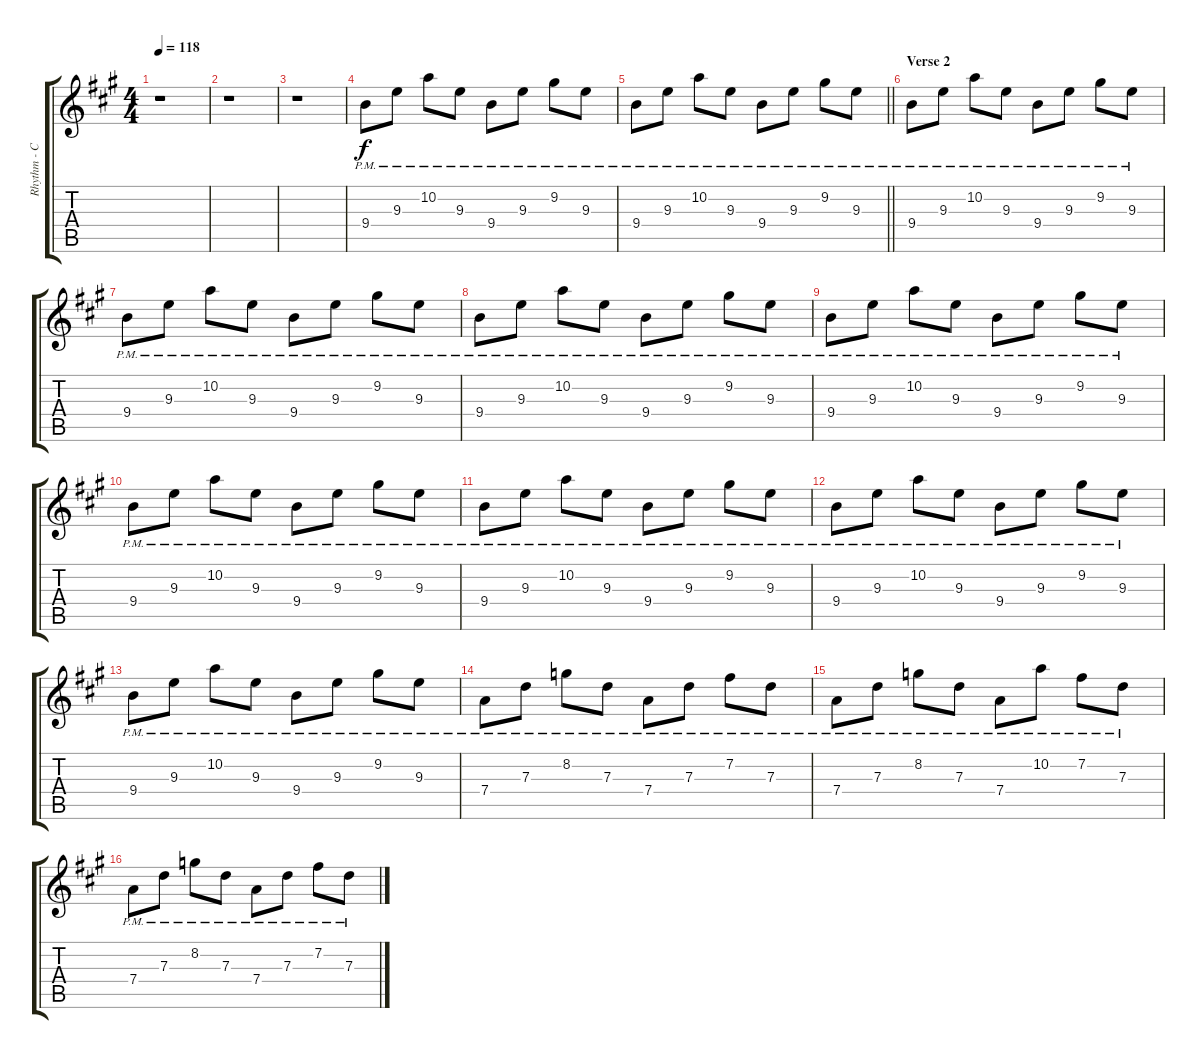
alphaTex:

\track ("Rhythm - Clean" "Rhythm - C") {instrument overdrivenguitar}
\staff {score tabs}
\tuning (E4 B3 G3 D3 A2 E2) {hide}
\ts (4 4)
\tempo 118
\clef g2
\ks a
r.1{dy f} |
r.1 |
r.1 |
9.4{pm}.8 9.3{pm}.8 10.2{pm}.8 9.3{pm}.8 9.4{pm}.8 9.3{pm}.8 9.2{pm}.8 9.3{pm}.8 |
\barLineRight lightlight
9.4{pm}.8 9.3{pm}.8 10.2{pm}.8 9.3{pm}.8 9.4{pm}.8 9.3{pm}.8 9.2{pm}.8 9.3{pm}.8 |
\section ("" "Verse 2")
9.4{pm}.8 9.3{pm}.8 10.2{pm}.8 9.3{pm}.8 9.4{pm}.8 9.3{pm}.8 9.2{pm}.8 9.3{pm}.8 |
9.4{pm}.8 9.3{pm}.8 10.2{pm}.8 9.3{pm}.8 9.4{pm}.8 9.3{pm}.8 9.2{pm}.8 9.3{pm}.8 |
9.4{pm}.8 9.3{pm}.8 10.2{pm}.8 9.3{pm}.8 9.4{pm}.8 9.3{pm}.8 9.2{pm}.8 9.3{pm}.8 |
9.4{pm}.8 9.3{pm}.8 10.2{pm}.8 9.3{pm}.8 9.4{pm}.8 9.3{pm}.8 9.2{pm}.8 9.3{pm}.8 |
9.4{pm}.8 9.3{pm}.8 10.2{pm}.8 9.3{pm}.8 9.4{pm}.8 9.3{pm}.8 9.2{pm}.8 9.3{pm}.8 |
9.4{pm}.8 9.3{pm}.8 10.2{pm}.8 9.3{pm}.8 9.4{pm}.8 9.3{pm}.8 9.2{pm}.8 9.3{pm}.8 |
9.4{pm}.8 9.3{pm}.8 10.2{pm}.8 9.3{pm}.8 9.4{pm}.8 9.3{pm}.8 9.2{pm}.8 9.3{pm}.8 |
9.4{pm}.8 9.3{pm}.8 10.2{pm}.8 9.3{pm}.8 9.4{pm}.8 9.3{pm}.8 9.2{pm}.8 9.3{pm}.8 |
7.4{pm}.8 7.3{pm}.8 8.2{pm}.8 7.3{pm}.8 7.4{pm}.8 7.3{pm}.8 7.2{pm}.8 7.3{pm}.8 |
7.4{pm}.8 7.3{pm}.8 8.2{pm}.8 7.3{pm}.8 7.4{pm}.8 10.2{pm}.8 7.2{pm}.8 7.3{pm}.8 |
7.4{pm}.8 7.3{pm}.8 8.2{pm}.8 7.3{pm}.8 7.4{pm}.8 7.3{pm}.8 7.2{pm}.8 7.3{pm}.8
